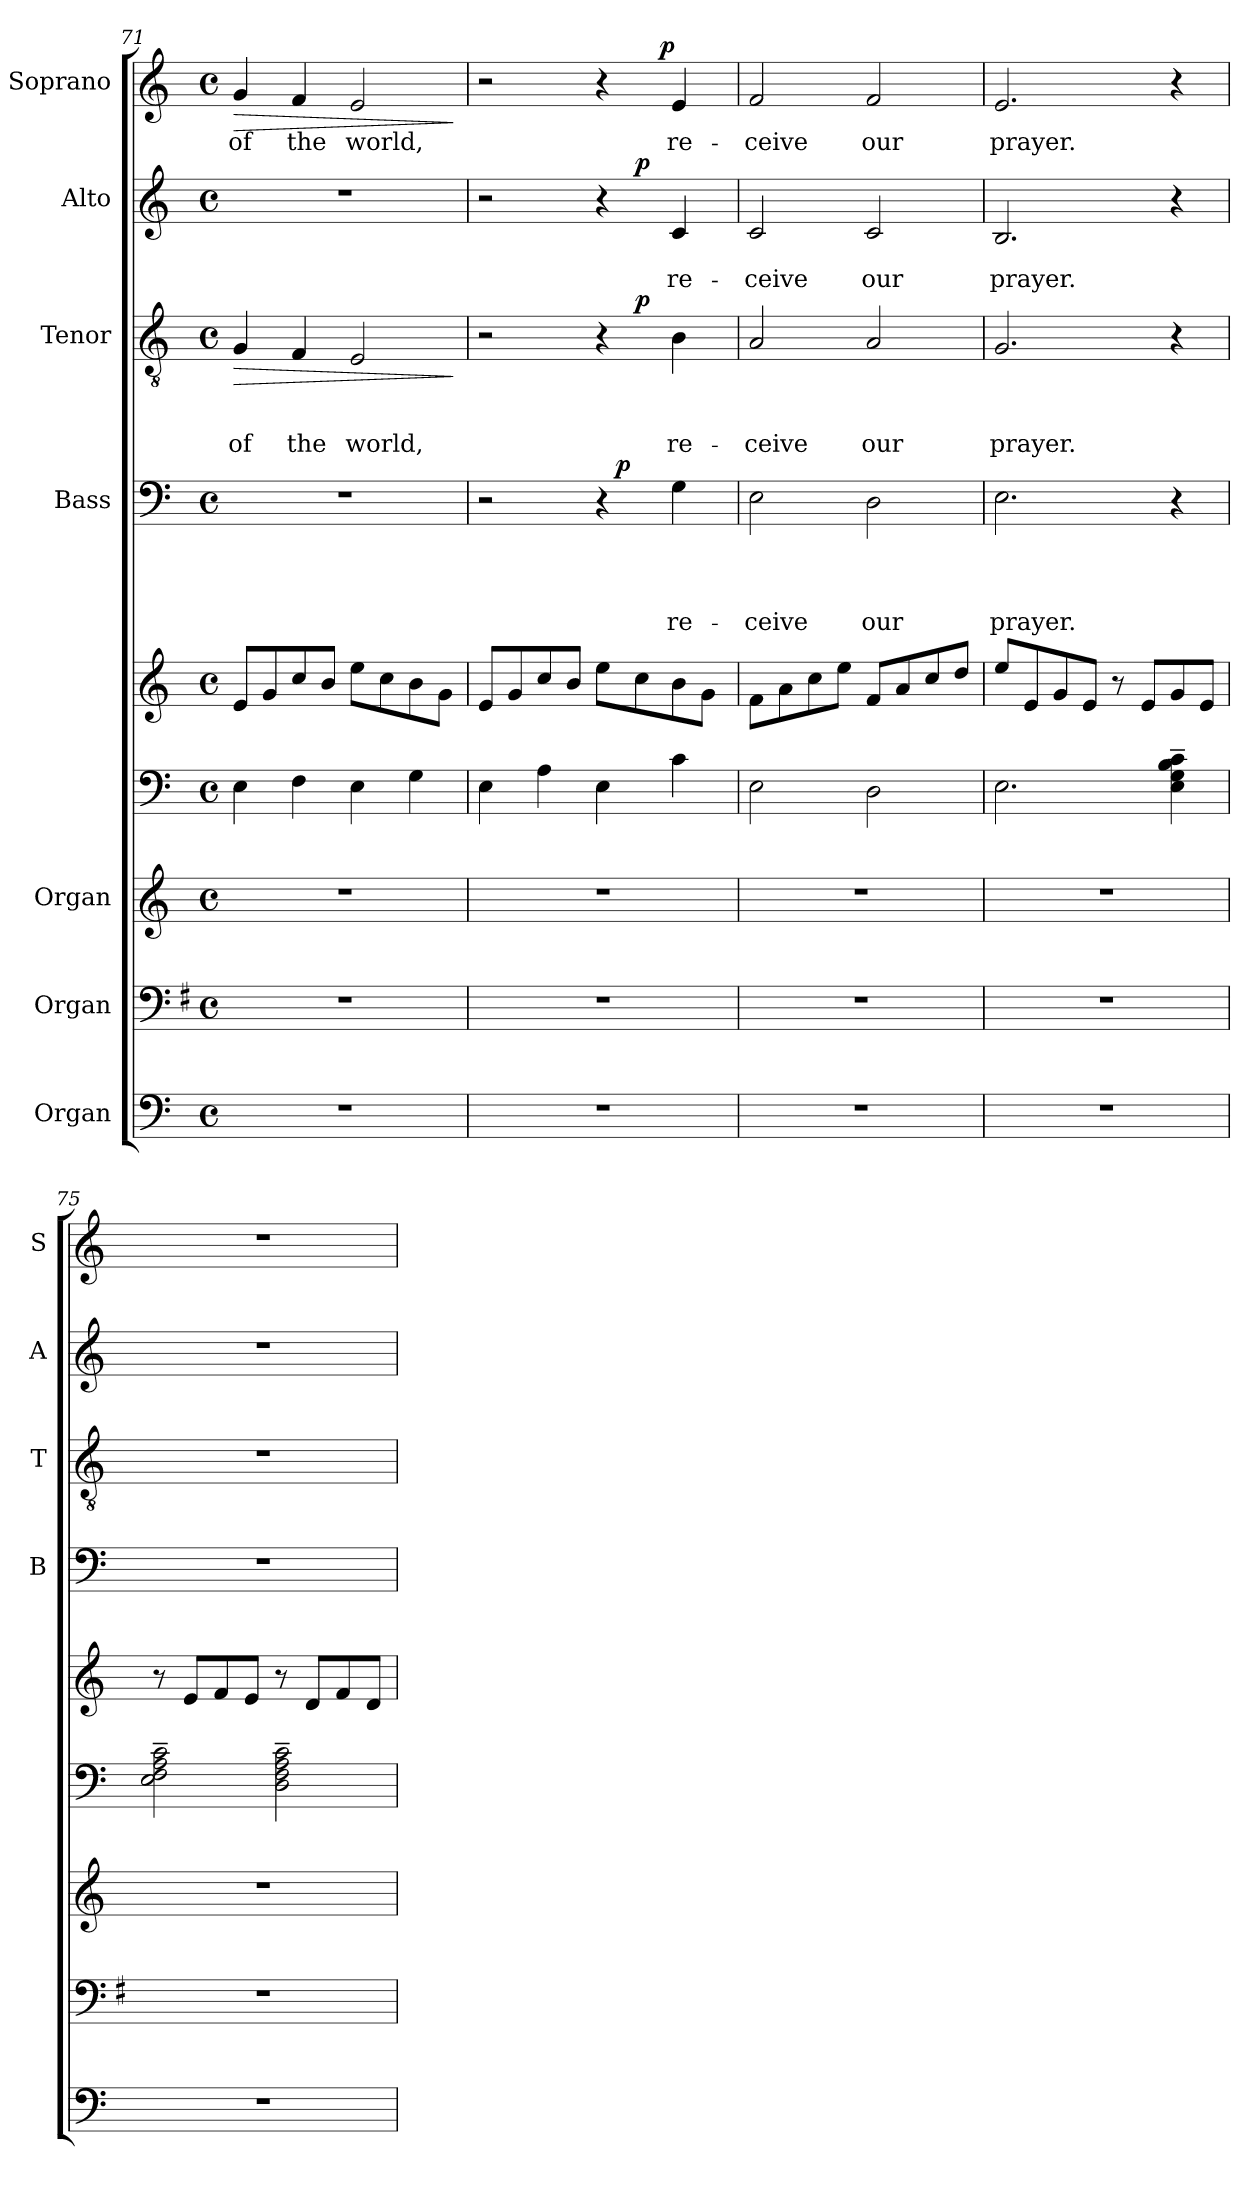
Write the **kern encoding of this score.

**kern	**kern	**kern	**kern	**kern	**kern	**text	**text	**text	**text	**dynam	**kern	**text	**text	**text	**dynam	**kern	**text	**text	**dynam	**kern	**text	**dynam
*part9	*part8	*part7	*part6	*part5	*part4	*part4	*part4	*part4	*part4	*part4	*part3	*part3	*part3	*part3	*part3	*part2	*part2	*part2	*part2	*part1	*part1	*part1
*staff9	*staff8	*staff7	*staff6	*staff5	*staff4	*staff4	*staff4	*staff4	*staff4	*staff4	*staff3	*staff3	*staff3	*staff3	*staff3	*staff2	*staff2	*staff2	*staff2	*staff1	*staff1	*staff1
*I"Organ	*I"Organ	*I"Organ	*	*	*I"Bass	*	*	*	*	*	*I"Tenor	*	*	*	*	*I"Alto	*	*	*	*I"Soprano	*	*
*	*	*	*	*	*I'B	*	*	*	*	*	*I'T	*	*	*	*	*I'A	*	*	*	*I'S	*	*
*clefF4	*clefF4	*clefG2	*clefF4	*clefG2	*clefF4	*	*	*	*	*	*clefGv2	*	*	*	*	*clefG2	*	*	*	*clefG2	*	*
*k[]	*k[f#]	*k[]	*k[]	*k[]	*k[]	*	*	*	*	*	*k[]	*	*	*	*	*k[]	*	*	*	*k[]	*	*
*C:	*G:	*C:	*C:	*C:	*C:	*	*	*	*	*	*C:	*	*	*	*	*C:	*	*	*	*C:	*	*
*M4/4	*M4/4	*M4/4	*M4/4	*M4/4	*M4/4	*	*	*	*	*	*M4/4	*	*	*	*	*M4/4	*	*	*	*M4/4	*	*
*met(c)	*met(c)	*met(c)	*met(c)	*met(c)	*met(c)	*	*	*	*	*	*met(c)	*	*	*	*	*met(c)	*	*	*	*met(c)	*	*
=71	=71	=71	=71	=71	=71	=71	=71	=71	=71	=71	=71	=71	=71	=71	=71	=71	=71	=71	=71	=71	=71	=71
!	!	!	!	!	!	!	!	!	!	!	!	!	!	!LO:LY:b	!LO:HP:b	!	!	!	!	!	!LO:LY:b	!LO:HP:b
1r	1r	1r	4E\	8e/L	1r	.	.	.	.	.	4G/	.	.	of	>	1r	.	.	.	4g/	of	>
.	.	.	.	8g/	.	.	.	.	.	.	.	.	.	.	.	.	.	.	.	.	.	.
!	!	!	!	!	!	!	!	!	!	!	!	!	!	!LO:LY:b	!	!	!	!	!	!	!LO:LY:b	!
.	.	.	4F\	8cc/	.	.	.	.	.	.	4F/	.	.	the	.	.	.	.	.	4f/	the	.
.	.	.	.	8b/J	.	.	.	.	.	.	.	.	.	.	.	.	.	.	.	.	.	.
!	!	!	!	!	!	!	!	!	!	!	!	!	!	!LO:LY:b	!	!	!	!	!	!	!LO:LY:b	!
.	.	.	4E\	8ee\L	.	.	.	.	.	.	2E/	.	.	world,	.	.	.	.	.	2e/	world,	.
.	.	.	.	8cc\	.	.	.	.	.	.	.	.	.	.	.	.	.	.	.	.	.	.
.	.	.	4G\	8b\	.	.	.	.	.	.	.	.	.	.	.	.	.	.	.	.	.	.
.	.	.	.	8g\J	.	.	.	.	.	.	.	.	.	.	.	.	.	.	.	.	.	.
.	.	.	.	.	.	.	.	.	.	.	.	.	.	.	]	.	.	.	.	.	.	]
=72	=72	=72	=72	=72	=72	=72	=72	=72	=72	=72	=72	=72	=72	=72	=72	=72	=72	=72	=72	=72	=72	=72
*	*	*	*	*	*^	*	*	*	*	*	*^	*	*	*	*	*^	*	*	*	*^	*	*
1r	1r	1r	4E\	8e/L	2r	2ryy	.	.	.	.	.	2r	2ryy	.	.	.	.	2r	2ryy	.	.	.	2r	2ryy	.	.
.	.	.	.	8g/	.	.	.	.	.	.	.	.	.	.	.	.	.	.	.	.	.	.	.	.	.	.
.	.	.	4A\	8cc/	.	.	.	.	.	.	.	.	.	.	.	.	.	.	.	.	.	.	.	.	.	.
.	.	.	.	8b/J	.	.	.	.	.	.	.	.	.	.	.	.	.	.	.	.	.	.	.	.	.	.
.	.	.	4E\	8ee\L	4r	16ryy	.	.	.	.	.	4r	8ryy	.	.	.	.	4r	8ryy	.	.	.	4r	8..ryy	.	.
!	!	!	!	!	!	!	!	!	!	!	!LO:DY:a	!	!	!	!	!	!	!	!	!	!	!	!	!	!	!
.	.	.	.	.	.	4..ryy	.	.	.	.	p	.	.	.	.	.	.	.	.	.	.	.	.	.	.	.
!	!	!	!	!	!	!	!	!	!	!	!	!	!	!	!	!	!LO:DY:a	!	!	!	!	!LO:DY:a	!	!	!	!
.	.	.	.	8cc\	.	.	.	.	.	.	.	.	4.ryy	.	.	.	p	.	4.ryy	.	.	p	.	.	.	.
!	!	!	!	!	!	!	!	!	!	!	!	!	!	!	!	!	!	!	!	!	!	!	!	!	!	!LO:DY:a
.	.	.	.	.	.	.	.	.	.	.	.	.	.	.	.	.	.	.	.	.	.	.	.	4ryy	.	p
!	!	!	!	!	!	!	!	!	!	!LO:LY:b	!	!	!	!	!	!LO:LY:b	!	!	!	!	!LO:LY:b	!	!	!	!LO:LY:b	!
.	.	.	4c\	8b\	4G\	.	.	.	.	re-	.	4B\	.	.	.	re-	.	4c/	.	.	re-	.	4e/	.	re-	.
.	.	.	.	8g\J	.	.	.	.	.	.	.	.	.	.	.	.	.	.	.	.	.	.	.	.	.	.
.	.	.	.	.	.	.	.	.	.	.	.	.	.	.	.	.	.	.	.	.	.	.	.	32ryy	.	.
=73	=73	=73	=73	=73	=73	=73	=73	=73	=73	=73	=73	=73	=73	=73	=73	=73	=73	=73	=73	=73	=73	=73	=73	=73	=73	=73
!	!	!	!	!	!	!	!	!	!	!LO:LY:b	!	!	!	!	!	!LO:LY:b	!	!	!	!	!LO:LY:b	!	!	!	!LO:LY:b	!
*	*	*	*	*	*v	*v	*	*	*	*	*	*	*	*	*	*	*	*v	*v	*	*	*	*v	*v	*	*
*	*	*	*	*	*	*	*	*	*	*	*v	*v	*	*	*	*	*	*	*	*	*	*	*
1r	1r	1r	2E\	8f\L	2E\	.	.	.	-ceive	.	2A/	.	.	-ceive	.	2c/	.	-ceive	.	2f/	-ceive	.
.	.	.	.	8a\	.	.	.	.	.	.	.	.	.	.	.	.	.	.	.	.	.	.
.	.	.	.	8cc\	.	.	.	.	.	.	.	.	.	.	.	.	.	.	.	.	.	.
.	.	.	.	8ee\J	.	.	.	.	.	.	.	.	.	.	.	.	.	.	.	.	.	.
!	!	!	!	!	!	!	!	!	!LO:LY:b	!	!	!	!	!LO:LY:b	!	!	!	!LO:LY:b	!	!	!LO:LY:b	!
.	.	.	2D\	8f/L	2D\	.	.	.	our	.	2A/	.	.	our	.	2c/	.	our	.	2f/	our	.
.	.	.	.	8a/	.	.	.	.	.	.	.	.	.	.	.	.	.	.	.	.	.	.
.	.	.	.	8cc/	.	.	.	.	.	.	.	.	.	.	.	.	.	.	.	.	.	.
.	.	.	.	8dd/J	.	.	.	.	.	.	.	.	.	.	.	.	.	.	.	.	.	.
=74	=74	=74	=74	=74	=74	=74	=74	=74	=74	=74	=74	=74	=74	=74	=74	=74	=74	=74	=74	=74	=74	=74
!	!	!	!	!	!	!	!	!	!LO:LY:b	!	!	!	!	!LO:LY:b	!	!	!	!LO:LY:b	!	!	!LO:LY:b	!
1r	1r	1r	2.E\	8ee/L	2.E\	.	.	.	prayer.	.	2.G/	.	.	prayer.	.	2.B/	.	prayer.	.	2.e/	prayer.	.
.	.	.	.	8e/	.	.	.	.	.	.	.	.	.	.	.	.	.	.	.	.	.	.
.	.	.	.	8g/	.	.	.	.	.	.	.	.	.	.	.	.	.	.	.	.	.	.
.	.	.	.	8e/J	.	.	.	.	.	.	.	.	.	.	.	.	.	.	.	.	.	.
.	.	.	.	8r	.	.	.	.	.	.	.	.	.	.	.	.	.	.	.	.	.	.
.	.	.	.	8e/L	.	.	.	.	.	.	.	.	.	.	.	.	.	.	.	.	.	.
.	.	.	4E\~> 4G\~> 4B\~> 4c\~>	8g/	4r	.	.	.	.	.	4r	.	.	.	.	4r	.	.	.	4r	.	.
.	.	.	.	8e/J	.	.	.	.	.	.	.	.	.	.	.	.	.	.	.	.	.	.
=75	=75	=75	=75	=75	=75	=75	=75	=75	=75	=75	=75	=75	=75	=75	=75	=75	=75	=75	=75	=75	=75	=75
1r	1r	1r	2E\~> 2F\~> 2A\~> 2c\~>	8r	1r	.	.	.	.	.	1r	.	.	.	.	1r	.	.	.	1r	.	.
.	.	.	.	8e/L	.	.	.	.	.	.	.	.	.	.	.	.	.	.	.	.	.	.
.	.	.	.	8f/	.	.	.	.	.	.	.	.	.	.	.	.	.	.	.	.	.	.
.	.	.	.	8e/J	.	.	.	.	.	.	.	.	.	.	.	.	.	.	.	.	.	.
.	.	.	2D\~> 2F\~> 2A\~> 2c\~>	8r	.	.	.	.	.	.	.	.	.	.	.	.	.	.	.	.	.	.
.	.	.	.	8d/L	.	.	.	.	.	.	.	.	.	.	.	.	.	.	.	.	.	.
.	.	.	.	8f/	.	.	.	.	.	.	.	.	.	.	.	.	.	.	.	.	.	.
.	.	.	.	8d/J	.	.	.	.	.	.	.	.	.	.	.	.	.	.	.	.	.	.
=	=	=	=	=	=	=	=	=	=	=	=	=	=	=	=	=	=	=	=	=	=	=
*-	*-	*-	*-	*-	*-	*-	*-	*-	*-	*-	*-	*-	*-	*-	*-	*-	*-	*-	*-	*-	*-	*-
